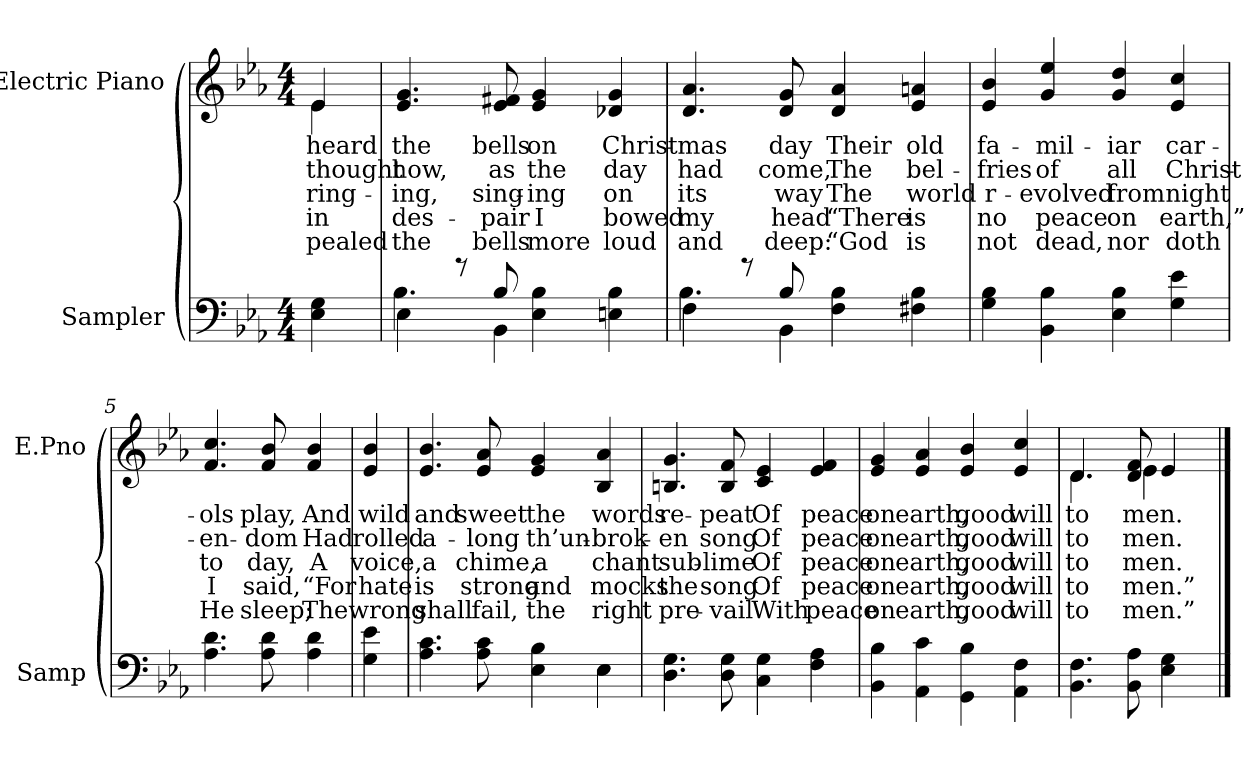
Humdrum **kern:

**kern	**kern	**text	**text	**text	**text	**text
*part2	*part1	*part1	*part1	*part1	*part1	*part1
*staff2	*staff1	*staff1	*staff1	*staff1	*staff1	*staff1
*I"Sampler	*I"Electric Piano	*	*	*	*	*
*I'Samp	*I'E.Pno	*	*	*	*	*
*clefF4	*clefG2	*	*	*	*	*
*k[b-e-a-]	*k[b-e-a-]	*	*	*	*	*
*E-:	*E-:	*	*	*	*	*
*M4/4	*M4/4	*	*	*	*	*
=1	=1	=1	=1	=1	=1	=1
*	*^	*	*	*	*	*
4E-\ 4G\	4e-/	4e-	heard	thought	ring-	in	pealed
*	*v	*v	*	*	*	*	*
=2	=2	=2	=2	=2	=2	=2
*^	*	*	*	*	*	*
4E-\	4.B-	4.e-/ 4.g/	the	how,	-ing,	des-	the
8r	.	.	.	.	.	.	.
8B-/	4BB-	8e-/ 8f#X/	bells	as	sing-	-pair	bells
4E-\ 4B-\	.	4e-/ 4g/	on	the	-ing	I	more
.	4.ryy	.	.	.	.	.	.
4En\ 4B-\	.	4d-X/ 4g/	Christ-	day	on	bowed	loud
=3	=3	=3	=3	=3	=3	=3	=3
4F\	4.B-	4.d/ 4.a-/	-mas	had	its	my	and
8r	.	.	.	.	.	.	.
8B-/	4BB-	8d/ 8g/	day	come,	way	head	deep:
4F\ 4B-\	.	4d/ 4a-/	Their	The	The	“There	“God
.	4.ryy	.	.	.	.	.	.
4F#X\ 4B-\	.	4e-/ 4an/	old	bel-	world	is	is
*v	*v	*	*	*	*	*	*
=4	=4	=4	=4	=4	=4	=4
4G\ 4B-\	4e-/ 4b-/	fa-	-fries	r-	no	not
4BB-\ 4B-\	4g/ 4ee-/	-mil-	of	-evolved	peace	dead,
4E-\ 4B-\	4g/ 4dd/	-iar	all	from	on	nor
4G\ 4e-\	4e-/ 4cc/	car-	Christ-	night	earth,”	doth
=5	=5	=5	=5	=5	=5	=5
4.A-\ 4.d\	4.f/ 4.cc/	-ols	-en-	to	I	He
8A-\ 8d\	8f/ 8b-/	play,	-dom	day,	said,	sleep;
4A-\ 4d\	4f/ 4b-/	And	Had	A	“For	The
=6	=6	=6	=6	=6	=6	=6
4G\ 4e-\	4e-/ 4b-/	wild	rolled	voice,	hate	wrong
=7	=7	=7	=7	=7	=7	=7
*^	*	*	*	*	*	*
4.A-\ 4.c\	2.ryy	4.e-/ 4.b-/	and	a-	a	is	shall
8A-\ 8c\	.	8e-/ 8a-/	sweet	-long	chime,	strong	fail,
4E-\ 4B-\	.	4e-/ 4g/	the	th’un-	a	and	the
4E-\	4E-	4B-/ 4a-/	words	-brok-	chant	mocks	right
*v	*v	*	*	*	*	*	*
=8	=8	=8	=8	=8	=8	=8
4.D\ 4.G\	4.Bn/ 4.g/	re-	-en	sub-	the	pre-
8D\ 8G\	8B/ 8f/	-peat	song	-lime	song	-vail
4C\ 4G\	4c/ 4e-/	Of	Of	Of	Of	With
4F\ 4A-\	4e-/ 4f/	peace	peace	peace	peace	peace
=9	=9	=9	=9	=9	=9	=9
4BB-\ 4B-\	4e-/ 4g/	on	on	on	on	on
4AA-\ 4c\	4e-/ 4a-/	earth,	earth,	earth,	earth,	earth,
4GG\ 4B-\	4e-/ 4b-/	good	good	good	good	good
4AA-\ 4F\	4e-/ 4cc/	will	will	will	will	will
=10	=10	=10	=10	=10	=10	=10
*	*^	*	*	*	*	*
4.BB-\ 4.F\	4.d/	4.d	to	to	to	to	to
8BB-\ 8A-\	8d/ 8f/	4e-	men.	men.	men.	men.”	men.”
4E-\ 4G\	4e-/	.	.	.	.	.	.
.	.	8ryy	.	.	.	.	.
*	*v	*v	*	*	*	*	*
==	==	==	==	==	==	==
*-	*-	*-	*-	*-	*-	*-
